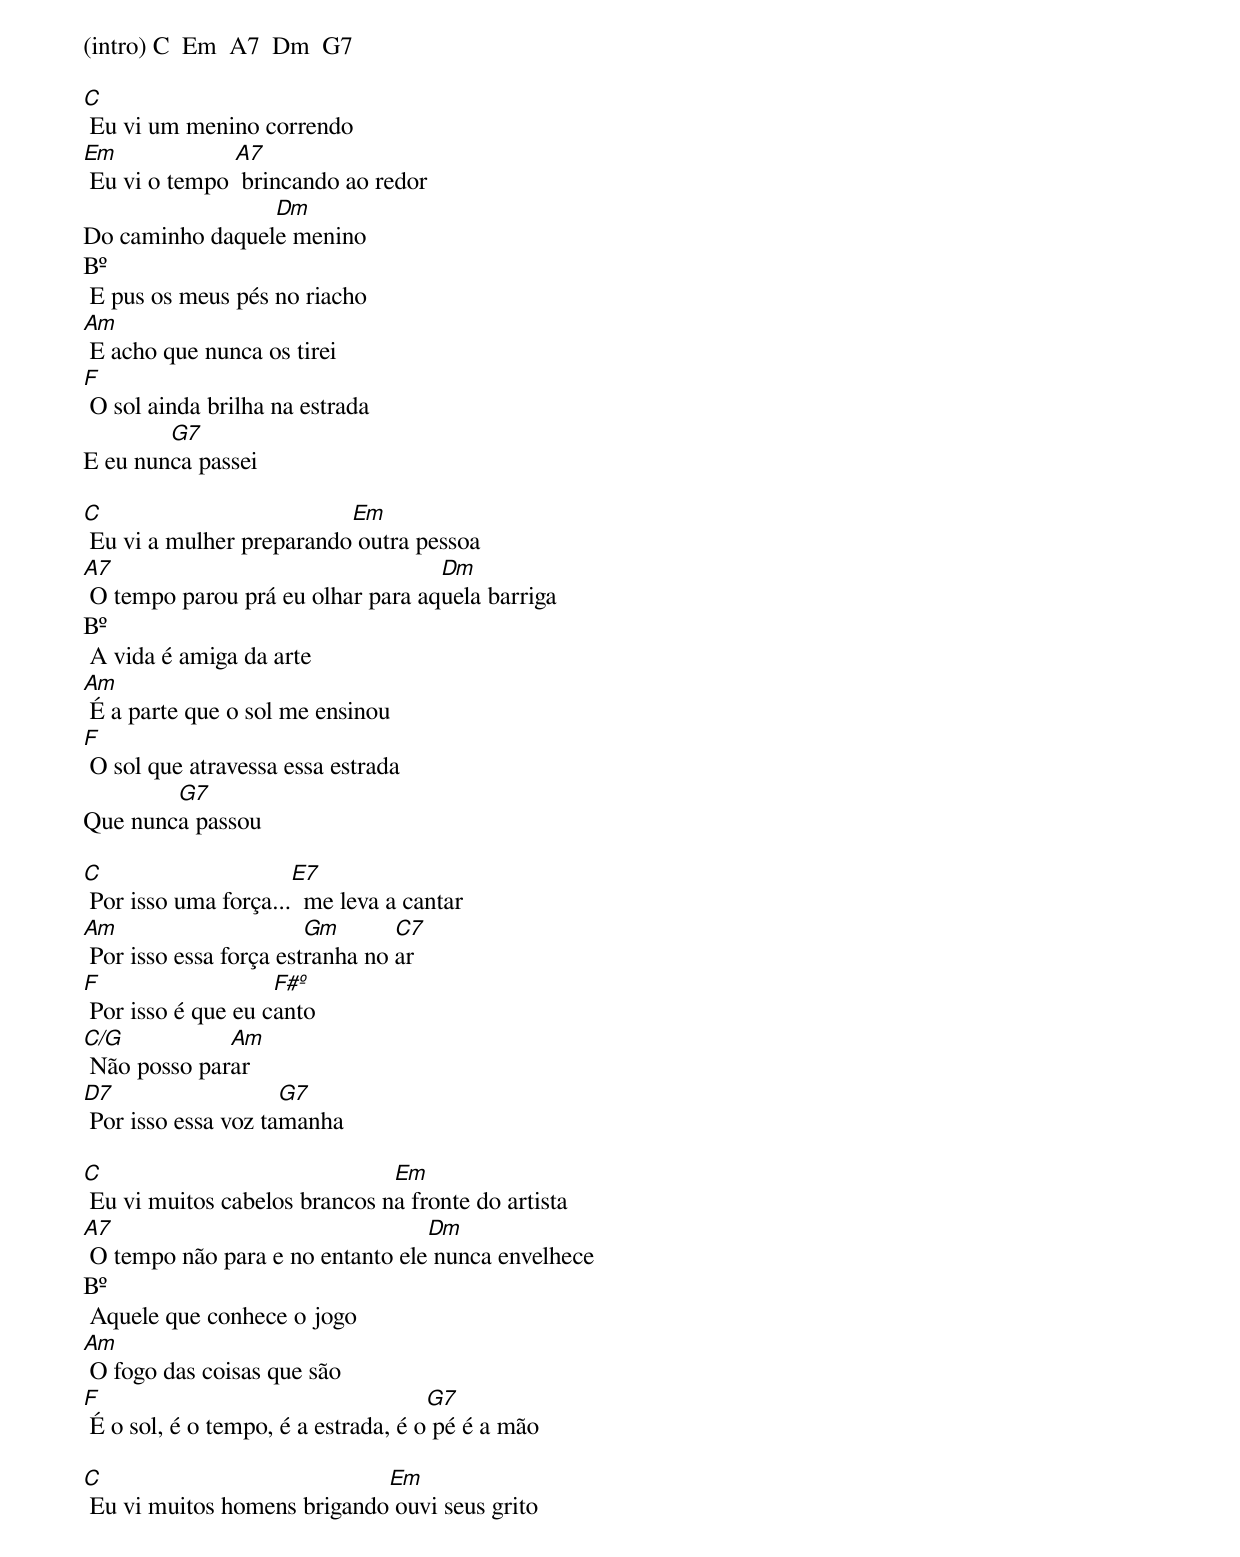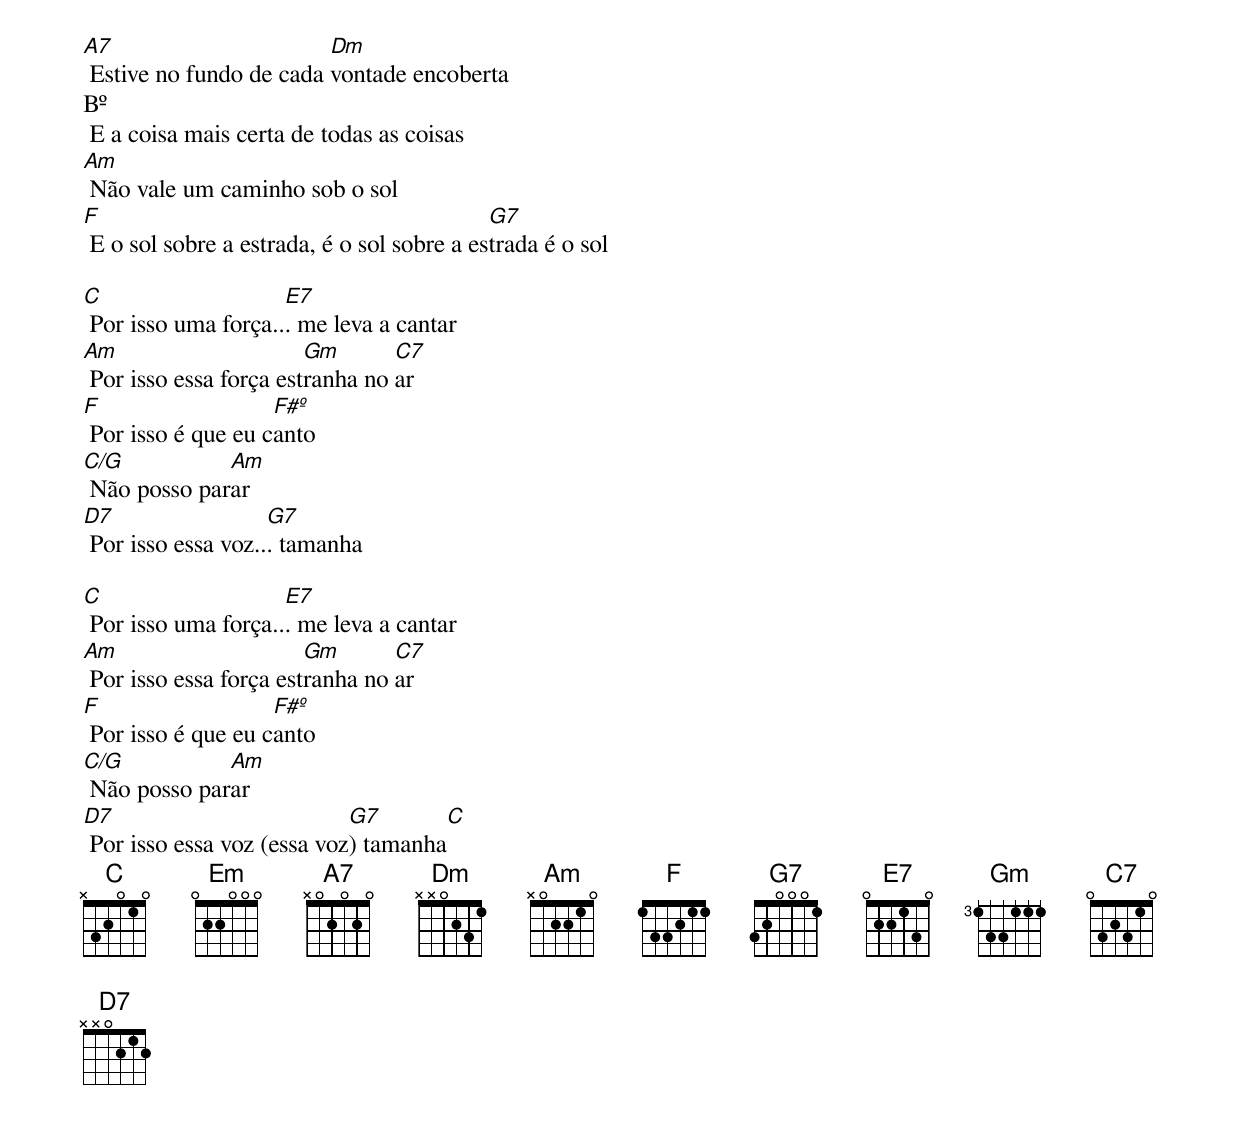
(intro) C  Em  A7  Dm  G7

C
 Eu vi um menino correndo
Em             A7
 Eu vi o tempo  brincando ao redor
                 Dm
Do caminho daquele menino
Bº
 E pus os meus pés no riacho
Am
 E acho que nunca os tirei
F
 O sol ainda brilha na estrada
        G7
E eu nunca passei

C                         Em
 Eu vi a mulher preparando outra pessoa
A7                                 Dm
 O tempo parou prá eu olhar para aquela barriga
Bº
 A vida é amiga da arte
Am
 É a parte que o sol me ensinou
F
 O sol que atravessa essa estrada
        G7
Que nunca passou

C                     E7
 Por isso uma força...  me leva a cantar
Am                      Gm       C7
 Por isso essa força estranha no ar
F                   F#º
 Por isso é que eu canto
C/G           Am
 Não posso parar
D7                   G7
 Por isso essa voz tamanha

C                              Em
 Eu vi muitos cabelos brancos na fronte do artista
A7                                Dm
 O tempo não para e no entanto ele nunca envelhece
Bº
 Aquele que conhece o jogo
Am
 O fogo das coisas que são
F                                    G7
 É o sol, é o tempo, é a estrada, é o pé é a mão

C                            Em
 Eu vi muitos homens brigando ouvi seus grito
A7                       Dm
 Estive no fundo de cada vontade encoberta
Bº
 E a coisa mais certa de todas as coisas
Am
 Não vale um caminho sob o sol
F                                           G7
 E o sol sobre a estrada, é o sol sobre a estrada é o sol

C                    E7
 Por isso uma força... me leva a cantar
Am                      Gm       C7
 Por isso essa força estranha no ar
F                   F#º
 Por isso é que eu canto
C/G           Am
 Não posso parar
D7                  G7
 Por isso essa voz... tamanha

C                    E7
 Por isso uma força... me leva a cantar
Am                      Gm       C7
 Por isso essa força estranha no ar
F                   F#º
 Por isso é que eu canto
C/G           Am
 Não posso parar
D7                          G7         C
 Por isso essa voz (essa voz) tamanha
